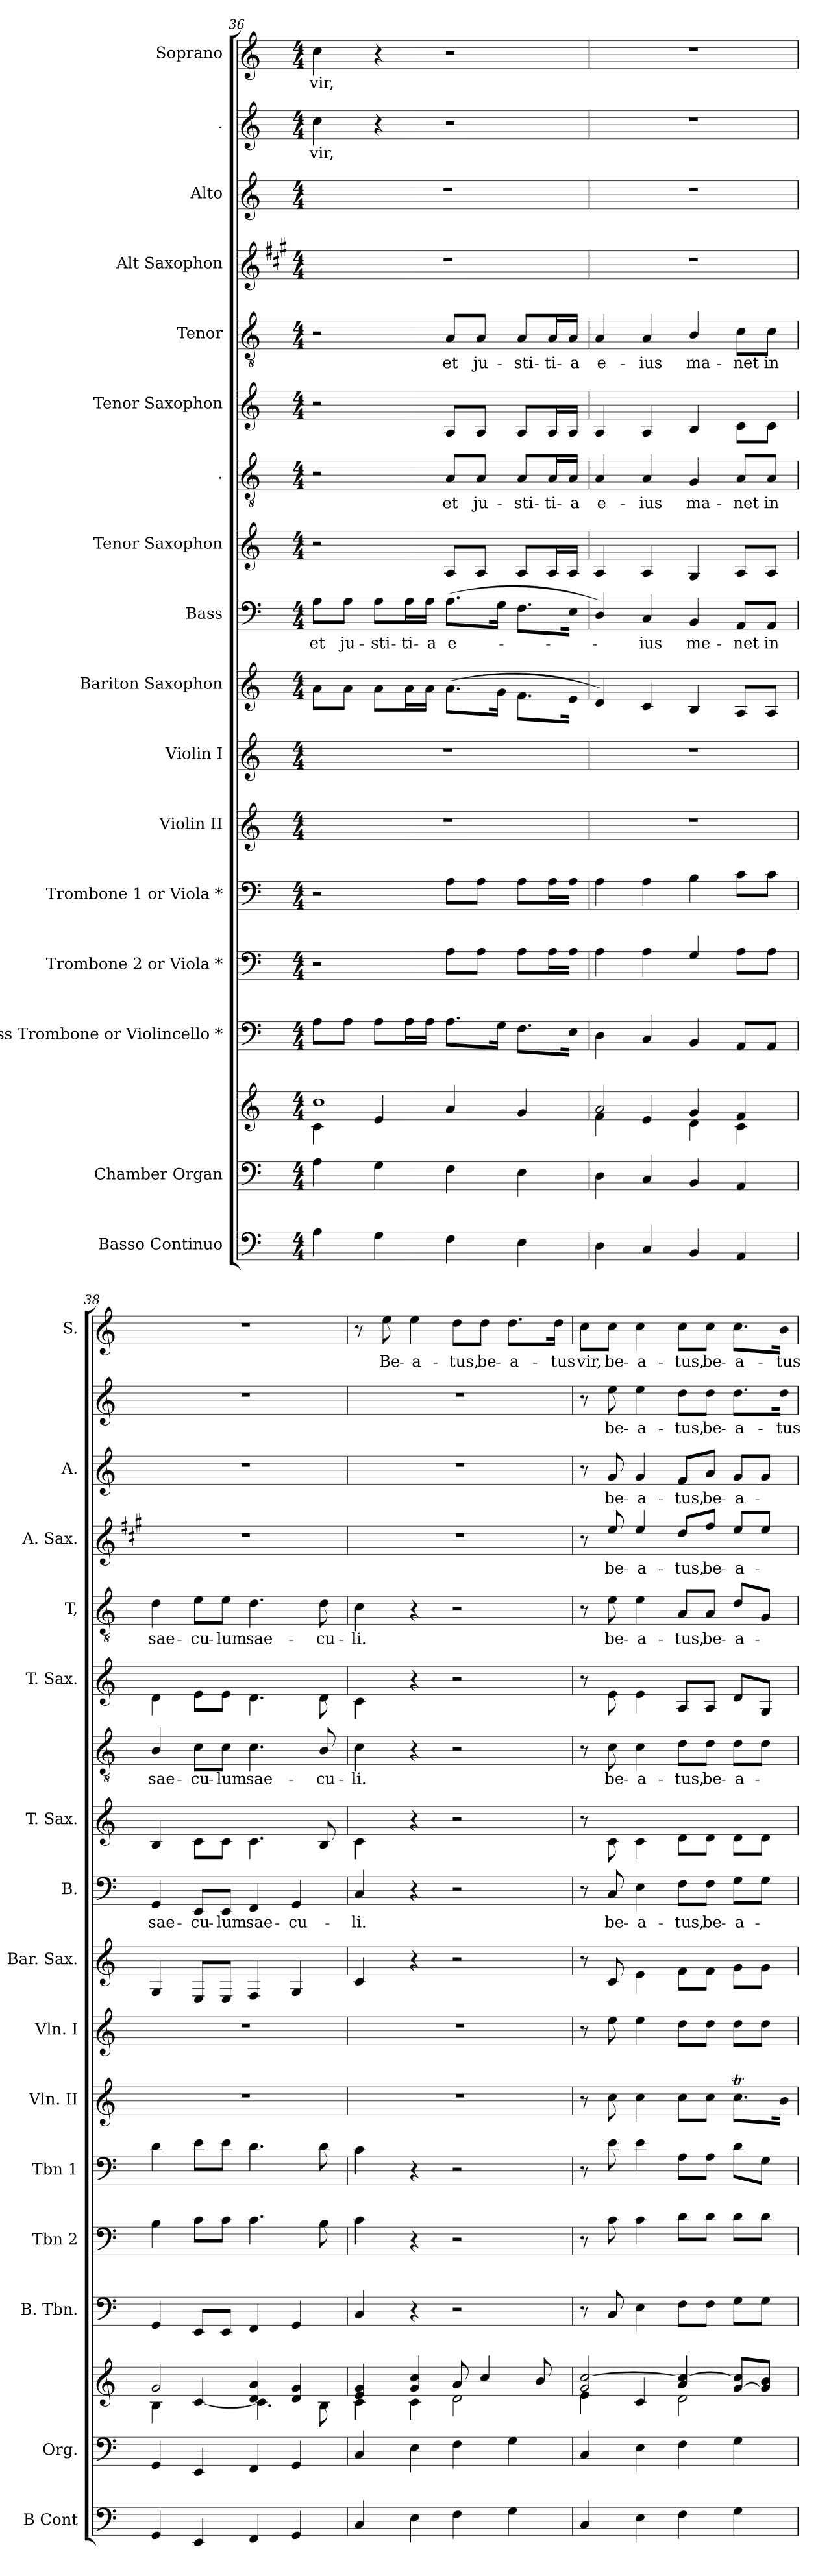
**kern	**kern	**kern	**kern	**kern	**kern	**kern	**kern	**kern	**kern	**text	**kern	**kern	**text	**kern	**kern	**text	**kern	**text	**kern	**text	**kern	**text	**kern	**text
*part17	*part16	*part16	*part15	*part14	*part13	*part12	*part11	*part10	*part9	*part9	*part8	*part7	*part7	*part6	*part5	*part5	*part4	*part4	*part3	*part3	*part2	*part2	*part1	*part1
*staff18	*staff17	*staff16	*staff15	*staff14	*staff13	*staff12	*staff11	*staff10	*staff9	*staff9	*staff8	*staff7	*staff7	*staff6	*staff5	*staff5	*staff4	*staff4	*staff3	*staff3	*staff2	*staff2	*staff1	*staff1
*I"Basso  Continuo	*I"Chamber  Organ	*	*I"Bass Trombone or Violincello *	*I"Trombone 2 or Viola *	*I"Trombone 1 or Viola *	*I"Violin II	*I"Violin I	*I"Bariton Saxophon	*I"Bass	*	*I"Tenor Saxophon	*I".	*	*I"Tenor Saxophon	*I"Tenor	*	*I"Alt Saxophon	*	*I"Alto	*	*I".	*	*I"Soprano	*
*I'B Cont	*I'Org.	*	*I'B. Tbn.	*I'Tbn 2	*I'Tbn 1	*I'Vln. II	*I'Vln. I	*I'Bar. Sax.	*I'B.	*	*I'T. Sax.	*	*	*I'T. Sax.	*I'T,	*	*I'A. Sax.	*	*I'A.	*	*	*	*I'S.	*
!!LO:PB:g=z
*clefF4	*clefF4	*clefG2	*clefF4	*clefF4	*clefF4	*clefG2	*clefG2	*clefG2	*clefF4	*	*clefG2	*clefGv2	*	*clefG2	*clefGv2	*	*clefG2	*	*clefG2	*	*clefG2	*	*clefG2	*
*ITrd7c12	*	*	*	*	*	*	*	*ITrd12c21	*	*	*ITrd8c14	*ITrd7c12	*	*ITrd8c14	*ITrd7c12	*	*ITrd5c9	*	*	*	*	*	*	*
*k[]	*k[]	*k[]	*k[]	*k[]	*k[]	*k[]	*k[]	*k[]	*k[]	*	*k[]	*k[]	*	*k[]	*k[]	*	*k[]	*	*k[]	*	*k[]	*	*k[]	*
*M4/4	*M4/4	*M4/4	*M4/4	*M4/4	*M4/4	*M4/4	*M4/4	*M4/4	*M4/4	*	*M4/4	*M4/4	*	*M4/4	*M4/4	*	*M4/4	*	*M4/4	*	*M4/4	*	*M4/4	*
=36	=36	=36	=36	=36	=36	=36	=36	=36	=36	=36	=36	=36	=36	=36	=36	=36	=36	=36	=36	=36	=36	=36	=36	=36
*	*	*^	*	*	*	*	*	*	*	*	*	*	*	*	*	*	*	*	*	*	*	*	*	*
!	!	!	!	!	!	!	!	!	!	!	!LO:LY:b	!	!	!	!	!	!	!	!	!	!	!	!LO:LY:b	!	!LO:LY:b
4AA\	4A\	1cc	4c\	8A\L	2r	2r	1r	1r	8A\L	8A\L	et	2r	2r	.	2r	2r	.	1r	.	1r	.	4cc\	vir,	4cc\	vir,
!	!	!	!	!	!	!	!	!	!	!	!LO:LY:b	!	!	!	!	!	!	!	!	!	!	!	!	!	!
.	.	.	.	8A\J	.	.	.	.	8A\J	8A\J	ju-	.	.	.	.	.	.	.	.	.	.	.	.	.	.
!	!	!	!	!	!	!	!	!	!	!	!LO:LY:b	!	!	!	!	!	!	!	!	!	!	!	!	!	!
4GG\	4G\	.	4e/	8A\L	.	.	.	.	8A\L	8A\L	-sti-	.	.	.	.	.	.	.	.	.	.	4r	.	4r	.
!	!	!	!	!	!	!	!	!	!	!	!LO:LY:b	!	!	!	!	!	!	!	!	!	!	!	!	!	!
.	.	.	.	16A\L	.	.	.	.	16A\L	16A\L	-ti-	.	.	.	.	.	.	.	.	.	.	.	.	.	.
!	!	!	!	!	!	!	!	!	!	!	!LO:LY:b	!	!	!	!	!	!	!	!	!	!	!	!	!	!
.	.	.	.	16A\JJ	.	.	.	.	16A\JJ	16A\JJ	-a	.	.	.	.	.	.	.	.	.	.	.	.	.	.
!	!	!	!	!	!	!	!	!	!	!	!LO:LY:b	!	!	!LO:LY:b	!	!	!LO:LY:b	!	!	!	!	!	!	!	!
4FF\	4F\	.	4a/	8.A\L	8A\L	8A\L	.	.	(8.A\L	(8.A\L	e-	8AA/L	8AA/L	et	8AA/L	8AA/L	et	.	.	.	.	2r	.	2r	.
!	!	!	!	!	!	!	!	!	!	!	!	!	!	!LO:LY:b	!	!	!LO:LY:b	!	!	!	!	!	!	!	!
.	.	.	.	.	8A\J	8A\J	.	.	.	.	.	8AA/J	8AA/J	ju-	8AA/J	8AA/J	ju-	.	.	.	.	.	.	.	.
.	.	.	.	16G\Jk	.	.	.	.	16G\Jk	16G\Jk	.	.	.	.	.	.	.	.	.	.	.	.	.	.	.
!	!	!	!	!	!	!	!	!	!	!	!	!	!	!LO:LY:b	!	!	!LO:LY:b	!	!	!	!	!	!	!	!
4EE\	4E\	.	4g/	8.F\L	8A\L	8A\L	.	.	8.F\L	8.F\L	.	8AA/L	8AA/L	-sti-	8AA/L	8AA/L	-sti-	.	.	.	.	.	.	.	.
!	!	!	!	!	!	!	!	!	!	!	!	!	!	!LO:LY:b	!	!	!LO:LY:b	!	!	!	!	!	!	!	!
.	.	.	.	.	16A\L	16A\L	.	.	.	.	.	16AA/L	16AA/L	-ti-	16AA/L	16AA/L	-ti-	.	.	.	.	.	.	.	.
!	!	!	!	!	!	!	!	!	!	!	!	!	!	!LO:LY:b	!	!	!LO:LY:b	!	!	!	!	!	!	!	!
.	.	.	.	16E\Jk	16A\JJ	16A\JJ	.	.	16E\Jk	16E\Jk	.	16AA/JJ	16AA/JJ	-a	16AA/JJ	16AA/JJ	-a	.	.	.	.	.	.	.	.
=37	=37	=37	=37	=37	=37	=37	=37	=37	=37	=37	=37	=37	=37	=37	=37	=37	=37	=37	=37	=37	=37	=37	=37	=37	=37
!	!	!	!	!	!	!	!	!	!	!	!	!	!	!LO:LY:b	!	!	!LO:LY:b	!	!	!	!	!	!	!	!
4DD\	4D\	2a/	4f\	4D\	4A\	4A\	1r	1r	4D/)	4D/)	.	4AA/	4AA/	e-	4AA/	4AA/	e-	1r	.	1r	.	1r	.	1r	.
!	!	!	!	!	!	!	!	!	!	!	!LO:LY:b	!	!	!LO:LY:b	!	!	!LO:LY:b	!	!	!	!	!	!	!	!
4CC/	4C/	.	4e/	4C/	4A\	4A\	.	.	4C/	4C/	-ius	4AA/	4AA/	-ius	4AA/	4AA/	-ius	.	.	.	.	.	.	.	.
!	!	!	!	!	!	!	!	!	!	!	!LO:LY:b	!	!	!LO:LY:b	!	!	!LO:LY:b	!	!	!	!	!	!	!	!
4BBB/	4BB/	4g/	4d\	4BB/	4G/	4B\	.	.	4BB/	4BB/	me-	4GG/	4GG/	ma-	4BB/	4BB/	ma-	.	.	.	.	.	.	.	.
!	!	!	!	!	!	!	!	!	!	!	!LO:LY:b	!	!	!LO:LY:b	!	!	!LO:LY:b	!	!	!	!	!	!	!	!
4AAA/	4AA/	4f/	4c\	8AA/L	8A\L	8c\L	.	.	8AA/L	8AA/L	-net	8AA/L	8AA/L	-net	8C\L	8C\L	-net	.	.	.	.	.	.	.	.
!	!	!	!	!	!	!	!	!	!	!	!LO:LY:b	!	!	!LO:LY:b	!	!	!LO:LY:b	!	!	!	!	!	!	!	!
.	.	.	.	8AA/J	8A\J	8c\J	.	.	8AA/J	8AA/J	in	8AA/J	8AA/J	in	8C\J	8C\J	in	.	.	.	.	.	.	.	.
=38	=38	=38	=38	=38	=38	=38	=38	=38	=38	=38	=38	=38	=38	=38	=38	=38	=38	=38	=38	=38	=38	=38	=38	=38	=38
!	!	!	!	!	!	!	!	!	!	!	!LO:LY:b	!	!	!LO:LY:b	!	!	!LO:LY:b	!	!	!	!	!	!	!	!
4GGG/	4GG/	2g/	4B\	4GG/	4B\	4d\	1r	1r	4GG/	4GG/	sae-	4BB/	4BB/	sae-	4D\	4D\	sae-	1r	.	1r	.	1r	.	1r	.
!	!	!	!	!	!	!	!	!	!	!	!LO:LY:b	!	!	!LO:LY:b	!	!	!LO:LY:b	!	!	!	!	!	!	!	!
4EEE/	4EE/	.	[4c/	8EE/L	8c\L	8e\L	.	.	8EE/L	8EE/L	-cu-	8C\L	8C\L	-cu-	8E\L	8E\L	-cu-	.	.	.	.	.	.	.	.
!	!	!	!	!	!	!	!	!	!	!	!LO:LY:b	!	!	!LO:LY:b	!	!	!LO:LY:b	!	!	!	!	!	!	!	!
.	.	.	.	8EE/J	8c\J	8e\J	.	.	8EE/J	8EE/J	-lum	8C\J	8C\J	-lum	8E\J	8E\J	-lum	.	.	.	.	.	.	.	.
!	!	!	!	!	!	!	!	!	!	!	!LO:LY:b	!	!	!LO:LY:b	!	!	!LO:LY:b	!	!	!	!	!	!	!	!
4FFF/	4FF/	4d/ 4a/	4.c\]	4FF/	4.c\	4.d\	.	.	4FF/	4FF/	sae-	4.C\	4.C\	sae-	4.D\	4.D\	sae-	.	.	.	.	.	.	.	.
!	!	!	!	!	!	!	!	!	!	!	!LO:LY:b	!	!	!	!	!	!	!	!	!	!	!	!	!	!
4GGG/	4GG/	4d/ 4g/	.	4GG/	.	.	.	.	4GG/	4GG/	-cu-	.	.	.	.	.	.	.	.	.	.	.	.	.	.
!	!	!	!	!	!	!	!	!	!	!	!	!	!	!LO:LY:b	!	!	!LO:LY:b	!	!	!	!	!	!	!	!
.	.	.	8B\	.	8B\	8d\	.	.	.	.	.	8BB/	8BB/	-cu-	8D\	8D\	-cu-	.	.	.	.	.	.	.	.
=39	=39	=39	=39	=39	=39	=39	=39	=39	=39	=39	=39	=39	=39	=39	=39	=39	=39	=39	=39	=39	=39	=39	=39	=39	=39
!	!	!	!	!	!	!	!	!	!	!	!LO:LY:b	!	!	!LO:LY:b	!	!	!LO:LY:b	!	!	!	!	!	!	!	!
4CC/	4C/	4e/ 4g/	4c\	4C/	4c\	4c\	1r	1r	4C/	4C/	-li.	4C\	4C\	-li.	4C\	4C\	-li.	1r	.	1r	.	1r	.	8r	.
!	!	!	!	!	!	!	!	!	!	!	!	!	!	!	!	!	!	!	!	!	!	!	!	!	!LO:LY:b
.	.	.	.	.	.	.	.	.	.	.	.	.	.	.	.	.	.	.	.	.	.	.	.	8ee\	Be-
!	!	!	!	!	!	!	!	!	!	!	!	!	!	!	!	!	!	!	!	!	!	!	!	!	!LO:LY:b
4EE\	4E\	4g/ 4cc/	4c\	4r	4r	4r	.	.	4r	4r	.	4r	4r	.	4r	4r	.	.	.	.	.	.	.	4ee\	-a-
!	!	!	!	!	!	!	!	!	!	!	!	!	!	!	!	!	!	!	!	!	!	!	!	!	!LO:LY:b
4FF\	4F\	8a/	2d\	2r	2r	2r	.	.	2r	2r	.	2r	2r	.	2r	2r	.	.	.	.	.	.	.	8dd\L	-tus,
!	!	!	!	!	!	!	!	!	!	!	!	!	!	!	!	!	!	!	!	!	!	!	!	!	!LO:LY:b
.	.	4cc/	.	.	.	.	.	.	.	.	.	.	.	.	.	.	.	.	.	.	.	.	.	8dd\J	be-
!	!	!	!	!	!	!	!	!	!	!	!	!	!	!	!	!	!	!	!	!	!	!	!	!	!LO:LY:b
4GG\	4G\	.	.	.	.	.	.	.	.	.	.	.	.	.	.	.	.	.	.	.	.	.	.	8.dd\L	-a-
.	.	8b/	.	.	.	.	.	.	.	.	.	.	.	.	.	.	.	.	.	.	.	.	.	.	.
!	!	!	!	!	!	!	!	!	!	!	!	!	!	!	!	!	!	!	!	!	!	!	!	!	!LO:LY:b
.	.	.	.	.	.	.	.	.	.	.	.	.	.	.	.	.	.	.	.	.	.	.	.	16dd\Jk	-tus
!!LO:PB:g=z
=40	=40	=40	=40	=40	=40	=40	=40	=40	=40	=40	=40	=40	=40	=40	=40	=40	=40	=40	=40	=40	=40	=40	=40	=40	=40
!	!	!	!	!	!	!	!	!	!	!	!	!	!	!	!	!	!	!	!	!	!	!	!	!	!LO:LY:b
4CC/	4C/	2g/ [2cc/	4e\	8r	8r	8r	8r	8r	8r	8r	.	8r	8r	.	8r	8r	.	8r	.	8r	.	8r	.	8cc\L	vir,
!	!	!	!	!	!	!	!	!	!	!	!LO:LY:b	!	!	!LO:LY:b	!	!	!LO:LY:b	!	!LO:LY:b	!	!LO:LY:b	!	!LO:LY:b	!	!LO:LY:b
.	.	.	.	8C/	8c\	8e\	8cc\	8ee\	8C/	8C/	be-	8C\	8C\	be-	8E\	8E\	be-	8g/	be-	8g/	be-	8ee\	be-	8cc\J	be-
!	!	!	!	!	!	!	!	!	!	!	!LO:LY:b	!	!	!LO:LY:b	!	!	!LO:LY:b	!	!LO:LY:b	!	!LO:LY:b	!	!LO:LY:b	!	!LO:LY:b
4EE\	4E\	.	4c/	4E\	4c\	4e\	4cc\	4ee\	4E\	4E\	-a-	4C\	4C\	-a-	4E\	4E\	-a-	4g/	-a-	4g/	-a-	4ee\	-a-	4cc\	-a-
!	!	!	!	!	!	!	!	!	!	!	!LO:LY:b	!	!	!LO:LY:b	!	!	!LO:LY:b	!	!LO:LY:b	!	!LO:LY:b	!	!LO:LY:b	!	!LO:LY:b
4FF\	4F\	4a/ 4cc/_	2d\	8F\L	8d\L	8A\L	8cc\L	8dd\L	8F\L	8F\L	-tus,	8D\L	8D\L	-tus,	8AA/L	8AA/L	-tus,	8f/L	-tus,	8f/L	-tus,	8dd\L	-tus,	8cc\L	-tus,
!	!	!	!	!	!	!	!	!	!	!	!LO:LY:b	!	!	!LO:LY:b	!	!	!LO:LY:b	!	!LO:LY:b	!	!LO:LY:b	!	!LO:LY:b	!	!LO:LY:b
.	.	.	.	8F\J	8d\J	8A\J	8cc\J	8dd\J	8F\J	8F\J	be-	8D\J	8D\J	be-	8AA/J	8AA/J	be-	8a/J	be-	8a/J	be-	8dd\J	be-	8cc\J	be-
!	!	!	!	!	!	!	!	!	!	!	!LO:LY:b	!	!	!LO:LY:b	!	!	!LO:LY:b	!	!LO:LY:b	!	!LO:LY:b	!	!LO:LY:b	!	!LO:LY:b
4GG\	4G\	[8g/ 8cc]/L	.	8G\L	8d\L	8d\L	8.ccT\L	8dd\L	8G\L	8G\L	-a-	8D\L	8D\L	-a-	8D/L	8D/L	-a-	8g/L	-a-	8g/L	-a-	8.dd\L	-a-	8.cc\L	-a-
.	.	8g]/ 8b/J	.	8G\J	8d\J	8G\J	.	8dd\J	8G\J	8G\J	.	8D\J	8D\J	.	8GG/J	8GG/J	.	8g/J	.	8g/J	.	.	.	.	.
!	!	!	!	!	!	!	!	!	!	!	!	!	!	!	!	!	!	!	!	!	!	!	!LO:LY:b	!	!LO:LY:b
.	.	.	.	.	.	.	16b\Jk	.	.	.	.	.	.	.	.	.	.	.	.	.	.	16dd\Jk	-tus	16b\Jk	-tus
*	*	*v	*v	*	*	*	*	*	*	*	*	*	*	*	*	*	*	*	*	*	*	*	*	*	*
=	=	=	=	=	=	=	=	=	=	=	=	=	=	=	=	=	=	=	=	=	=	=	=	=
*-	*-	*-	*-	*-	*-	*-	*-	*-	*-	*-	*-	*-	*-	*-	*-	*-	*-	*-	*-	*-	*-	*-	*-	*-
